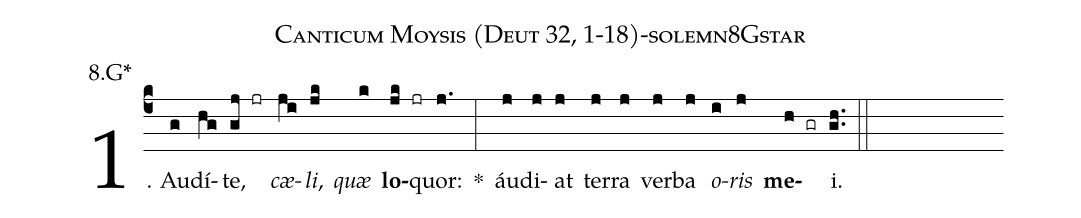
name: Canticum Moysis (Deut 32, 1-18)-solemn8Gstar;
annotation: 8.G*;
%%
(c4)1. Au(g)dí(hg)te,(gj jr) <i>cæ</i>(ji)<i>li</i>,(jk) <i>quæ</i>(k) <b>lo</b>(jk jr)quor:(j.) *(:) áu(j)di(j)at(j) ter(j)ra(j) ver(j)ba(j) <i>o</i>(i)<i>ris</i>(j) <b>me</b>(h gr)i.(gh..) (::)
